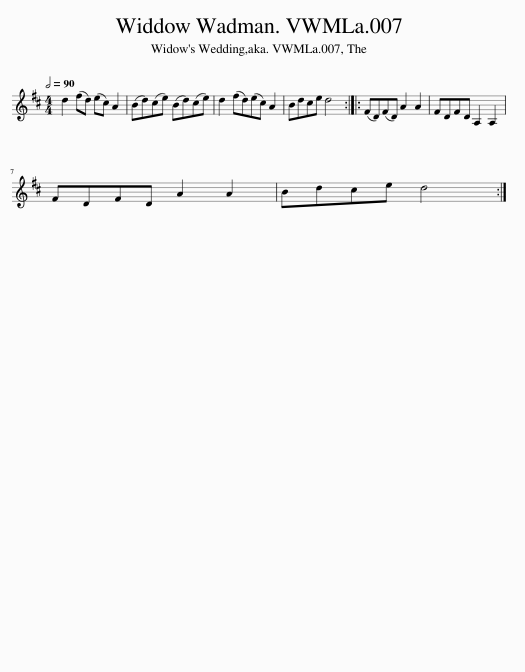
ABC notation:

X:1
L:1/8
Q:1/2=90
M:4/4
I:linebreak $
K:D
V:1 treble
V:1
 d2 (fd) (ec) A2 | (Bd)(ce) (Bd)(ce) | d2 (fd)(ec) A2 | Bdce d4 :: (FD)(FD) A2 A2 | %5
 FDFD A,2 A,2 |$ FDFD A2 A2 | Bdce d4 :| %8
